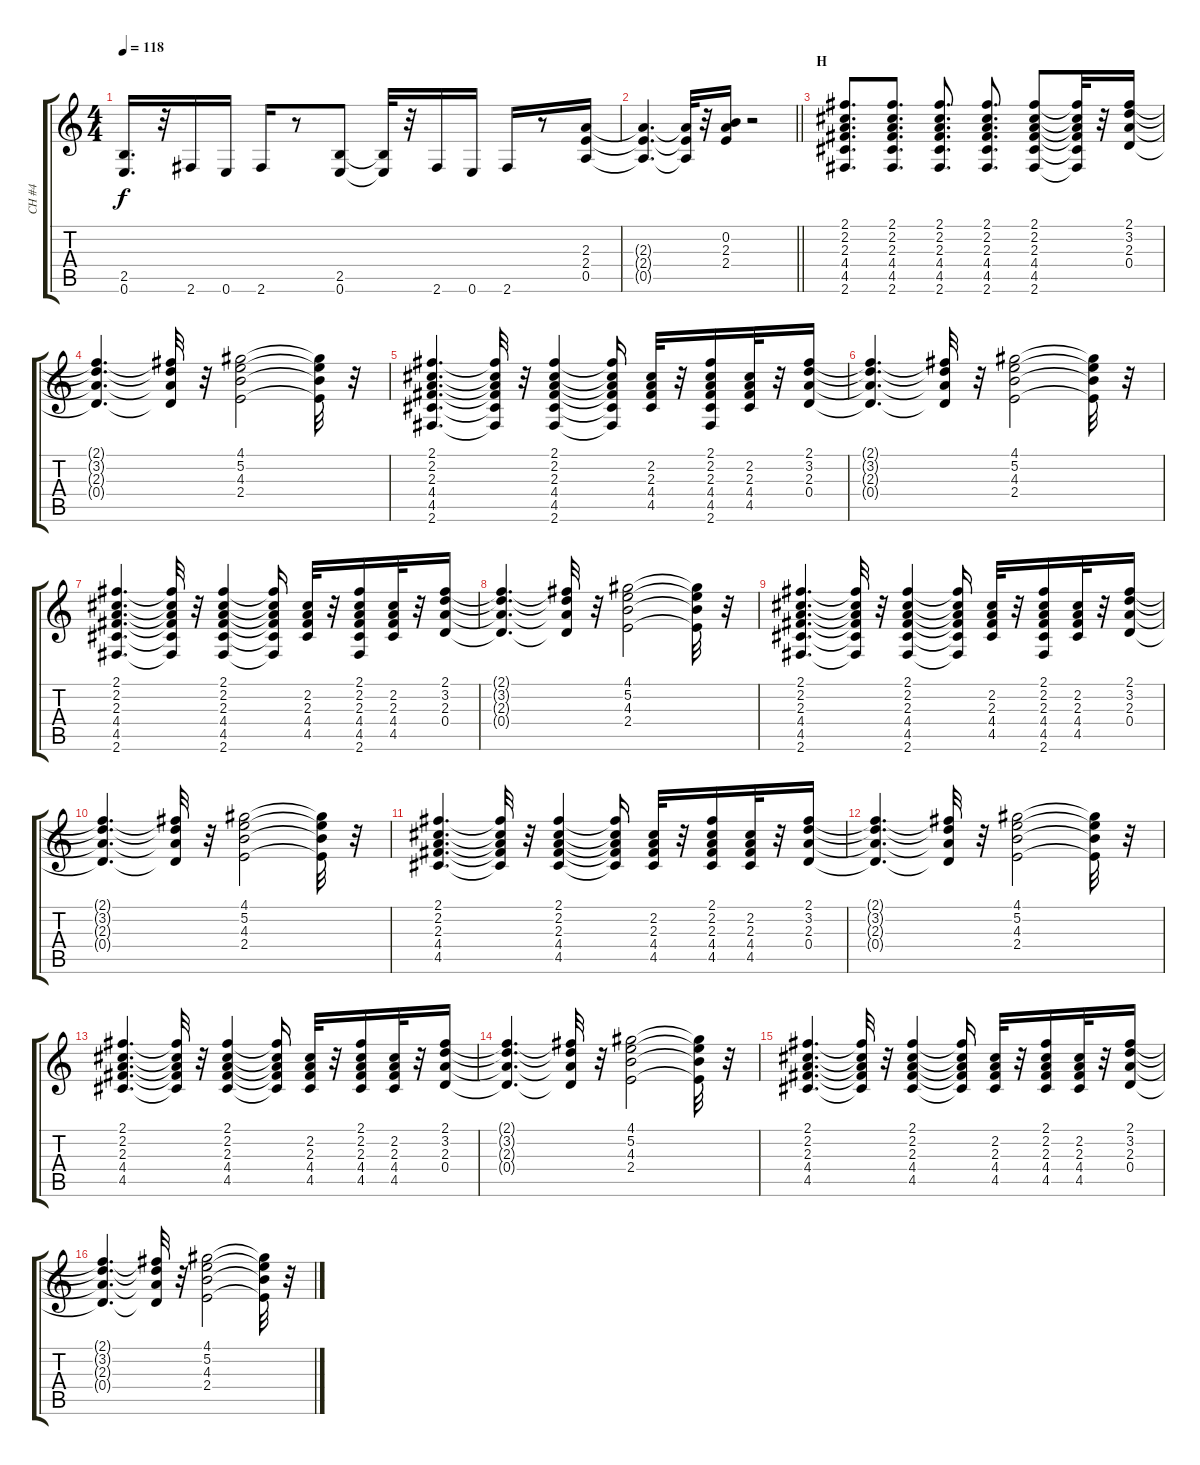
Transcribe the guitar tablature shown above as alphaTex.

\track ("CH #4" "CH #4") {instrument overdrivenguitar}
\staff {score tabs}
\tuning (E4 B3 G3 D3 A2 E2) {hide}
\ts (4 4)
\tempo 118
\clef g2
\ks c
(2.5{t} 0.6{t}).16{d dy f} r.32 2.6.16 0.6.16 2.6.16 r.8 (2.5 0.6).8 (2.5{t} 0.6{t}).32 r.32 2.6.16 0.6.16 2.6.16 r.8 (2.3 2.4 0.5).16 |
\barLineRight lightlight
(2.3{t} 2.4{t} 0.5{t}).4{d} (2.3{t} 2.4{t} 0.5{t}).32 r.32 (0.2 2.3 2.4).16 r.2 |
\section ("" "H")
(2.1 2.2 2.3 4.4 4.5 2.6).8{d} (2.1 2.2 2.3 4.4 4.5 2.6).8{d} (2.1 2.2 2.3 4.4 4.5 2.6).8{d} (2.1 2.2 2.3 4.4 4.5 2.6).8{d} (2.1 2.2 2.3 4.4 4.5 2.6).8 (2.1{t} 2.2{t} 2.3{t} 4.4{t} 4.5{t} 2.6{t}).32 r.32 (2.1 3.2 2.3 0.4).16 |
(2.1{t} 3.2{t} 2.3{t} 0.4{t}).4{d} (2.1{t} 3.2{t} 2.3{t} 0.4{t}).32 r.32 (4.1 5.2 4.3 2.4).2 (4.1{t} 5.2{t} 4.3{t} 2.4{t}).32 r.32 |
(2.1 2.2 2.3 4.4 4.5 2.6).4{d} (2.1{t} 2.2{t} 2.3{t} 4.4{t} 4.5{t} 2.6{t}).32 r.32 (2.1 2.2 2.3 4.4 4.5 2.6).4 (2.1{t} 2.2{t} 2.3{t} 4.4{t} 4.5{t} 2.6{t}).16 (2.2 2.3 4.4 4.5).32 r.32 (2.1 2.2 2.3 4.4 4.5 2.6).16 (2.2 2.3 4.4 4.5).32 r.32 (2.1 3.2 2.3 0.4).16 |
(2.1{t} 3.2{t} 2.3{t} 0.4{t}).4{d} (2.1{t} 3.2{t} 2.3{t} 0.4{t}).32 r.32 (4.1 5.2 4.3 2.4).2 (4.1{t} 5.2{t} 4.3{t} 2.4{t}).32 r.32 |
(2.1 2.2 2.3 4.4 4.5 2.6).4{d} (2.1{t} 2.2{t} 2.3{t} 4.4{t} 4.5{t} 2.6{t}).32 r.32 (2.1 2.2 2.3 4.4 4.5 2.6).4 (2.1{t} 2.2{t} 2.3{t} 4.4{t} 4.5{t} 2.6{t}).16 (2.2 2.3 4.4 4.5).32 r.32 (2.1 2.2 2.3 4.4 4.5 2.6).16 (2.2 2.3 4.4 4.5).32 r.32 (2.1 3.2 2.3 0.4).16 |
(2.1{t} 3.2{t} 2.3{t} 0.4{t}).4{d} (2.1{t} 3.2{t} 2.3{t} 0.4{t}).32 r.32 (4.1 5.2 4.3 2.4).2 (4.1{t} 5.2{t} 4.3{t} 2.4{t}).32 r.32 |
(2.1 2.2 2.3 4.4 4.5 2.6).4{d} (2.1{t} 2.2{t} 2.3{t} 4.4{t} 4.5{t} 2.6{t}).32 r.32 (2.1 2.2 2.3 4.4 4.5 2.6).4 (2.1{t} 2.2{t} 2.3{t} 4.4{t} 4.5{t} 2.6{t}).16 (2.2 2.3 4.4 4.5).32 r.32 (2.1 2.2 2.3 4.4 4.5 2.6).16 (2.2 2.3 4.4 4.5).32 r.32 (2.1 3.2 2.3 0.4).16 |
(2.1{t} 3.2{t} 2.3{t} 0.4{t}).4{d} (2.1{t} 3.2{t} 2.3{t} 0.4{t}).32 r.32 (4.1 5.2 4.3 2.4).2 (4.1{t} 5.2{t} 4.3{t} 2.4{t}).32 r.32 |
(2.1 2.2 2.3 4.4 4.5).4{d} (2.1{t} 2.2{t} 2.3{t} 4.4{t} 4.5{t}).32 r.32 (2.1 2.2 2.3 4.4 4.5).4 (2.1{t} 2.2{t} 2.3{t} 4.4{t} 4.5{t}).16 (2.2 2.3 4.4 4.5).32 r.32 (2.1 2.2 2.3 4.4 4.5).16 (2.2 2.3 4.4 4.5).32 r.32 (2.1 3.2 2.3 0.4).16 |
(2.1{t} 3.2{t} 2.3{t} 0.4{t}).4{d} (2.1{t} 3.2{t} 2.3{t} 0.4{t}).32 r.32 (4.1 5.2 4.3 2.4).2 (4.1{t} 5.2{t} 4.3{t} 2.4{t}).32 r.32 |
(2.1 2.2 2.3 4.4 4.5).4{d} (2.1{t} 2.2{t} 2.3{t} 4.4{t} 4.5{t}).32 r.32 (2.1 2.2 2.3 4.4 4.5).4 (2.1{t} 2.2{t} 2.3{t} 4.4{t} 4.5{t}).16 (2.2 2.3 4.4 4.5).32 r.32 (2.1 2.2 2.3 4.4 4.5).16 (2.2 2.3 4.4 4.5).32 r.32 (2.1 3.2 2.3 0.4).16 |
(2.1{t} 3.2{t} 2.3{t} 0.4{t}).4{d} (2.1{t} 3.2{t} 2.3{t} 0.4{t}).32 r.32 (4.1 5.2 4.3 2.4).2 (4.1{t} 5.2{t} 4.3{t} 2.4{t}).32 r.32 |
(2.1 2.2 2.3 4.4 4.5).4{d} (2.1{t} 2.2{t} 2.3{t} 4.4{t} 4.5{t}).32 r.32 (2.1 2.2 2.3 4.4 4.5).4 (2.1{t} 2.2{t} 2.3{t} 4.4{t} 4.5{t}).16 (2.2 2.3 4.4 4.5).32 r.32 (2.1 2.2 2.3 4.4 4.5).16 (2.2 2.3 4.4 4.5).32 r.32 (2.1 3.2 2.3 0.4).16 |
(2.1{t} 3.2{t} 2.3{t} 0.4{t}).4{d} (2.1{t} 3.2{t} 2.3{t} 0.4{t}).32 r.32 (4.1 5.2 4.3 2.4).2 (4.1{t} 5.2{t} 4.3{t} 2.4{t}).32 r.32
